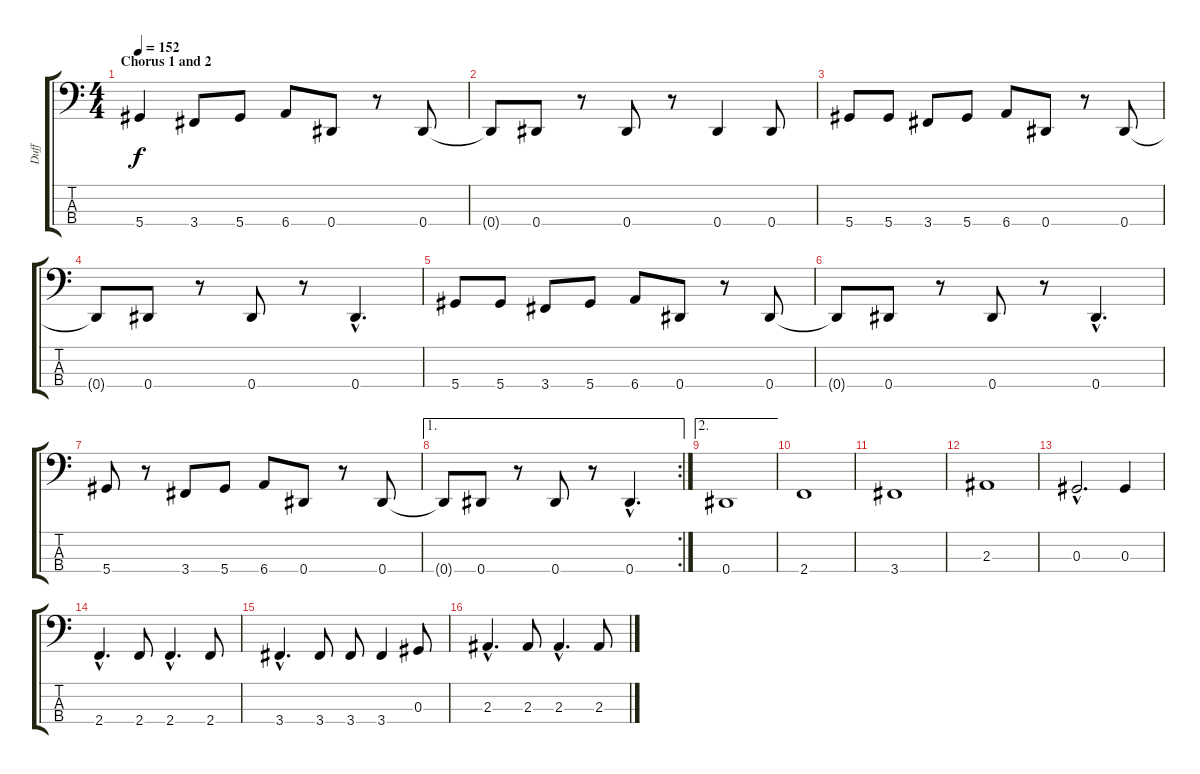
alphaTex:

\track ("Duff" "Duff") {instrument electricbasspick}
\staff {score tabs}
\tuning (Gb2 Db2 Ab1 Eb1) {hide}
\ts (4 4)
\section ("" "Chorus 1 and 2")
\tempo 152
\clef f4
\ks c
5.4.4{dy f} 3.4.8 5.4.8 6.4.8 0.4.8 r.8 0.4.8 |
0.4{t}.8 0.4.8 r.8 0.4.8 r.8 0.4.4 0.4.8 |
5.4.8 5.4.8 3.4.8 5.4.8 6.4.8 0.4.8 r.8 0.4.8 |
0.4{t}.8 0.4.8 r.8 0.4.8 r.8 0.4{hac}.4{d} |
5.4.8 5.4.8 3.4.8 5.4.8 6.4.8 0.4.8 r.8 0.4.8 |
0.4{t}.8 0.4.8 r.8 0.4.8 r.8 0.4{hac}.4{d} |
5.4.8 r.8 3.4.8 5.4.8 6.4.8 0.4.8 r.8 0.4.8 |
\ae 1
\rc 2
0.4{t}.8 0.4.8 r.8 0.4.8 r.8 0.4{hac}.4{d} |
\ae 2
0.4.1 |
2.4.1 |
3.4.1 |
2.3.1 |
0.3{hac}.2{d} 0.3.4 |
2.4{hac}.4{d} 2.4.8 2.4{hac}.4{d} 2.4.8 |
3.4{hac}.4{d} 3.4.8 3.4.8 3.4.4 0.3.8 |
2.3{hac}.4{d} 2.3.8 2.3{hac}.4{d} 2.3.8
